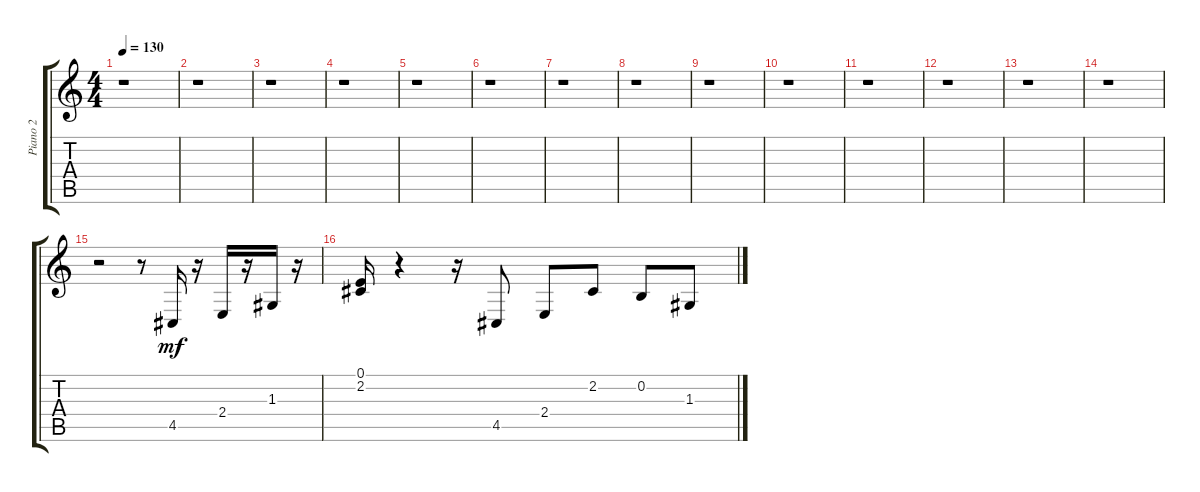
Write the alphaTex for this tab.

\track ("Piano 2" "Piano 2") {instrument acousticgrandpiano}
\staff {score tabs}
\tuning (E4 B3 G3 D3 A2 E2) {hide}
\ts (4 4)
\tempo 130
\clef g2
\ks c
r.1{dy f} |
r.1 |
r.1 |
r.1 |
r.1 |
r.1 |
r.1 |
r.1 |
r.1 |
r.1 |
r.1 |
r.1 |
r.1 |
r.1 |
r.2 r.8 4.5.16{dy mf} r.16 2.4.16 r.16 1.3.16 r.16 |
(0.1 2.2).16 r.4 r.16 4.5.8 2.4.8 2.2.8 0.2.8 1.3.8
